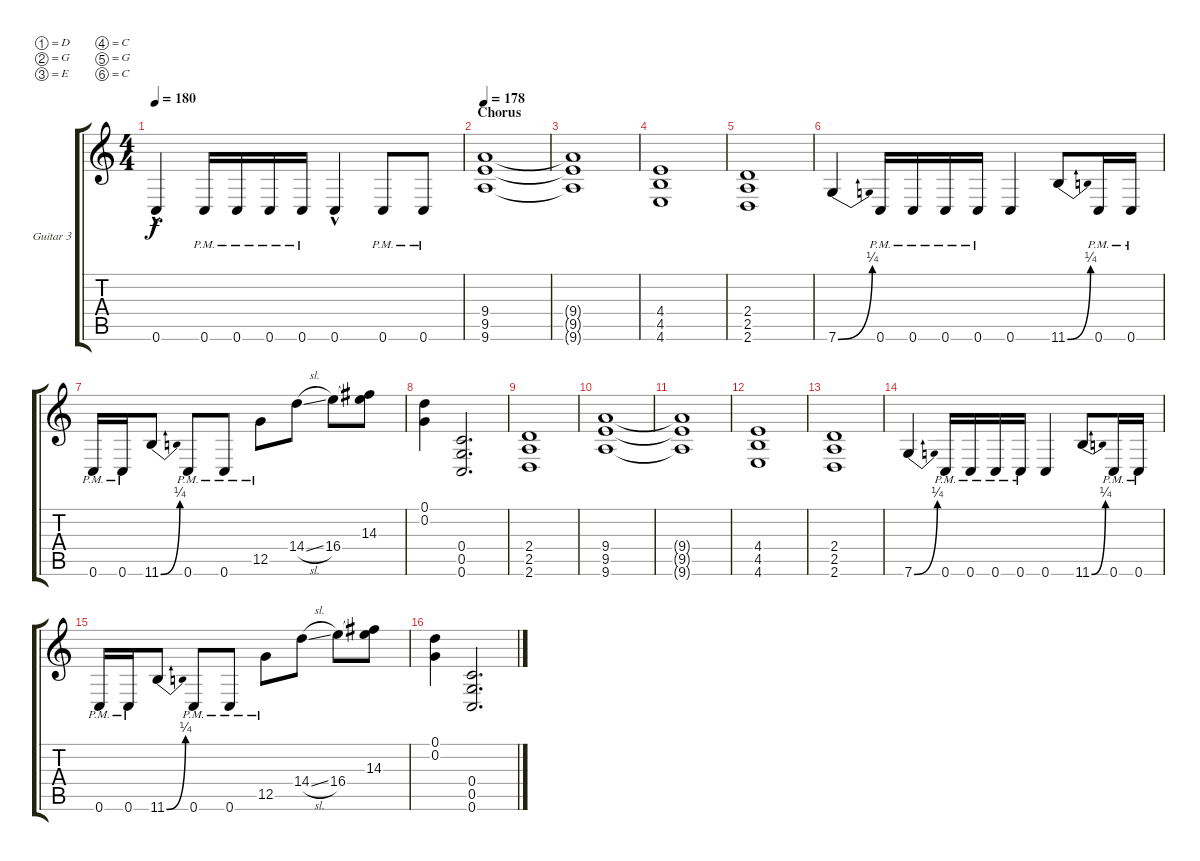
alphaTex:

\bracketExtendMode groupsimilarinstruments
\firstSystemTrackNameOrientation horizontal
\otherSystemsTrackNameOrientation horizontal
\track ("Additionnal Guitar 1" "Guitar 3") {instrument distortionguitar}
\staff {score tabs}
\tuning (D4 G3 E3 C3 G2 C2)
\ts (4 4)
\tempo 180
\clef g2
\scale
0.333333
\ks c
0.6{hac}.4{dy f} 0.6{pm}.16 0.6{pm}.16 0.6{pm}.16 0.6{pm}.16 0.6{hac}.4 0.6{pm}.8 0.6{pm}.8 |
\section ("" "Chorus")
\tempo 178
\scale
0.333333 (9.6 9.5 9.4).1 |
\scale
0.333333 (9.6{t} 9.5{t} 9.4{t}).1 |
\scale
0.333333 (4.6 4.5 4.4).1 |
\scale
0.333333 (2.5 2.6 2.4).1 |
\scale
0.333333 7.6{be (bend 42 0 51 1)}.4 0.6{pm}.16{beam merge} 0.6{pm}.16{beam merge} 0.6{pm}.16{beam merge} 0.6{pm}.16 0.6.4 11.6{be (bend 40.199999999999996 0 49.8 1)}.8 0.6{pm}.16 0.6{pm}.16 |
\scale
0.333333 0.6{pm}.16 0.6{pm}.16 11.6{be (bend 40.199999999999996 0 49.8 1)}.8 0.6{pm}.8 0.6{pm}.8 12.5{pm}.8 14.4{sl}.8 16.4.8 (14.3 16.4{t}).8 |
\scale
0.333333 (0.2 0.1).4 (0.6 0.5 0.4).2{d} |
\scale
0.333333 (2.5 2.6 2.4).1 |
\scale
0.333333 (9.6 9.5 9.4).1 |
\scale
0.333333 (9.6{t} 9.5{t} 9.4{t}).1 |
\scale
0.333333 (4.6 4.5 4.4).1 |
\scale
0.333333 (2.5 2.6 2.4).1 |
\scale
0.333333 7.6{be (bend 42 0 51 1)}.4 0.6{pm}.16{beam merge} 0.6{pm}.16{beam merge} 0.6{pm}.16{beam merge} 0.6{pm}.16 0.6.4 11.6{be (bend 40.199999999999996 0 49.8 1)}.8 0.6{pm}.16 0.6{pm}.16 |
\scale
0.333333 0.6{pm}.16 0.6{pm}.16 11.6{be (bend 40.199999999999996 0 49.8 1)}.8 0.6{pm}.8 0.6{pm}.8 12.5{pm}.8 14.4{sl}.8 16.4.8 (14.3 16.4{t}).8 |
\scale
0.333333 (0.2 0.1).4 (0.6 0.5 0.4).2{d}
